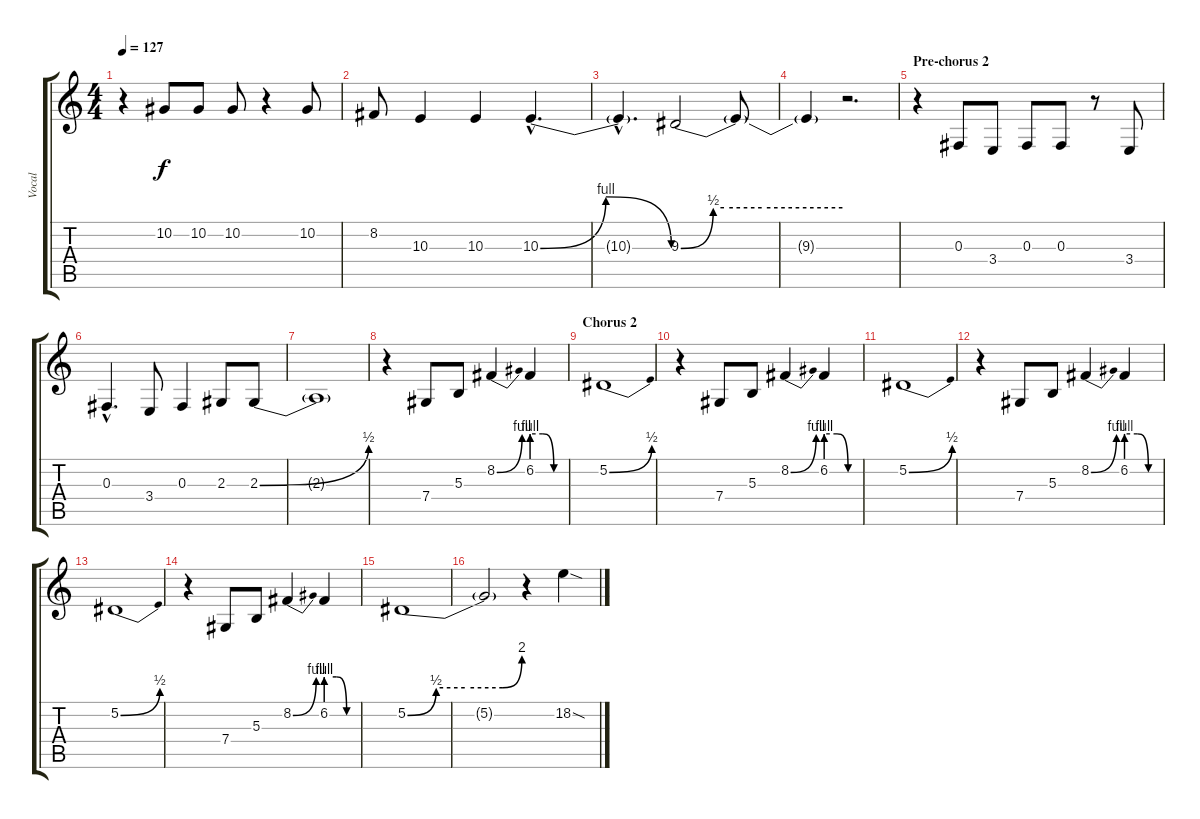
\track ("Vocal" "Vocal") {instrument frenchhorn}
\staff {score tabs}
\tuning (Eb4 Bb3 Gb3 Db3 Ab2 Eb2) {hide}
\ts (4 4)
\tempo 127
\clef g2
\ks c
r.4{dy f} 10.2.8 10.2.8 10.2.8 r.4 10.2.8 |
8.2.8 10.3.4 10.3.4 10.3{be (bendrelease 0 0 30 4 55 4 60 0) hac}.4{d} |
10.3{hac t}.4{d} 9.3{be (custom 0 0 12 2 16 2 30 2 60 2)}.2 9.3{t}.8 |
9.3{t}.4 r.2{d} |
\section ("" "Pre-chorus 2")
r.4 0.3.8 3.4.8 0.3.8 0.3.8 r.8 3.4.8 |
0.3{hac}.4{d} 3.4.8 0.3.4 2.3.8 2.3{be (bend 0 0 60 2)}.8 |
2.3{t}.1 |
r.4 7.4.8 5.3.8 8.2{be (bend 0 0 60 4)}.4 6.2{be (custom 0 4 20 4 40 0 60 0)}.4 |
\section ("" "Chorus 2")
5.2{be (bend 0 0 60 2)}.1 |
r.4 7.4.8 5.3.8 8.2{be (bend 0 0 60 4)}.4 6.2{be (custom 0 4 20 4 40 0 60 0)}.4 |
5.2{be (bend 0 0 60 2)}.1 |
r.4 7.4.8 5.3.8 8.2{be (bend 0 0 60 4)}.4 6.2{be (custom 0 4 20 4 40 0 60 0)}.4 |
5.2{be (bend 0 0 60 2)}.1 |
r.4 7.4.8 5.3.8 8.2{be (bend 0 0 60 4)}.4 6.2{be (custom 0 4 20 4 40 0 60 0)}.4 |
5.2{be (custom 0 0 15 2 30 2 50 2 60 8)}.1 |
5.2{t}.2 r.4 18.2{sod}.4
